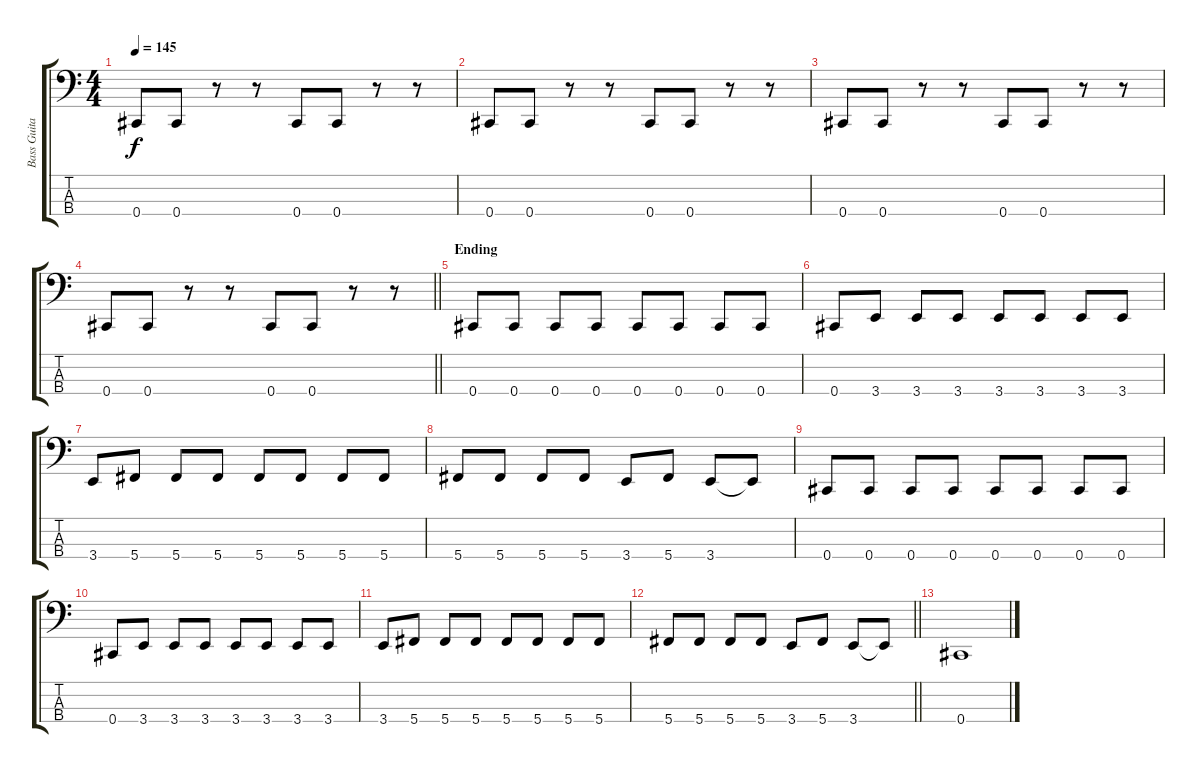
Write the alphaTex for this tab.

\track ("Bass Guitar" "Bass Guita") {instrument electricbassfinger}
\staff {score tabs}
\tuning (Gb2 Db2 Ab1 Db1) {hide}
\ts (4 4)
\tempo 145
\clef f4
\ks c
0.4.8{dy f} 0.4.8 r.8 r.8 0.4.8 0.4.8 r.8 r.8 |
0.4.8 0.4.8 r.8 r.8 0.4.8 0.4.8 r.8 r.8 |
0.4.8 0.4.8 r.8 r.8 0.4.8 0.4.8 r.8 r.8 |
\barLineRight lightlight
0.4.8 0.4.8 r.8 r.8 0.4.8 0.4.8 r.8 r.8 |
\section ("" "Ending")
0.4.8 0.4.8 0.4.8 0.4.8 0.4.8 0.4.8 0.4.8 0.4.8 |
0.4.8 3.4.8 3.4.8 3.4.8 3.4.8 3.4.8 3.4.8 3.4.8 |
3.4.8 5.4.8 5.4.8 5.4.8 5.4.8 5.4.8 5.4.8 5.4.8 |
5.4.8 5.4.8 5.4.8 5.4.8 3.4.8 5.4.8 3.4.8 3.4{t}.8 |
0.4.8 0.4.8 0.4.8 0.4.8 0.4.8 0.4.8 0.4.8 0.4.8 |
0.4.8 3.4.8 3.4.8 3.4.8 3.4.8 3.4.8 3.4.8 3.4.8 |
3.4.8 5.4.8 5.4.8 5.4.8 5.4.8 5.4.8 5.4.8 5.4.8 |
\barLineRight lightlight
5.4.8 5.4.8 5.4.8 5.4.8 3.4.8 5.4.8 3.4.8 3.4{t}.8 |
0.4.1
